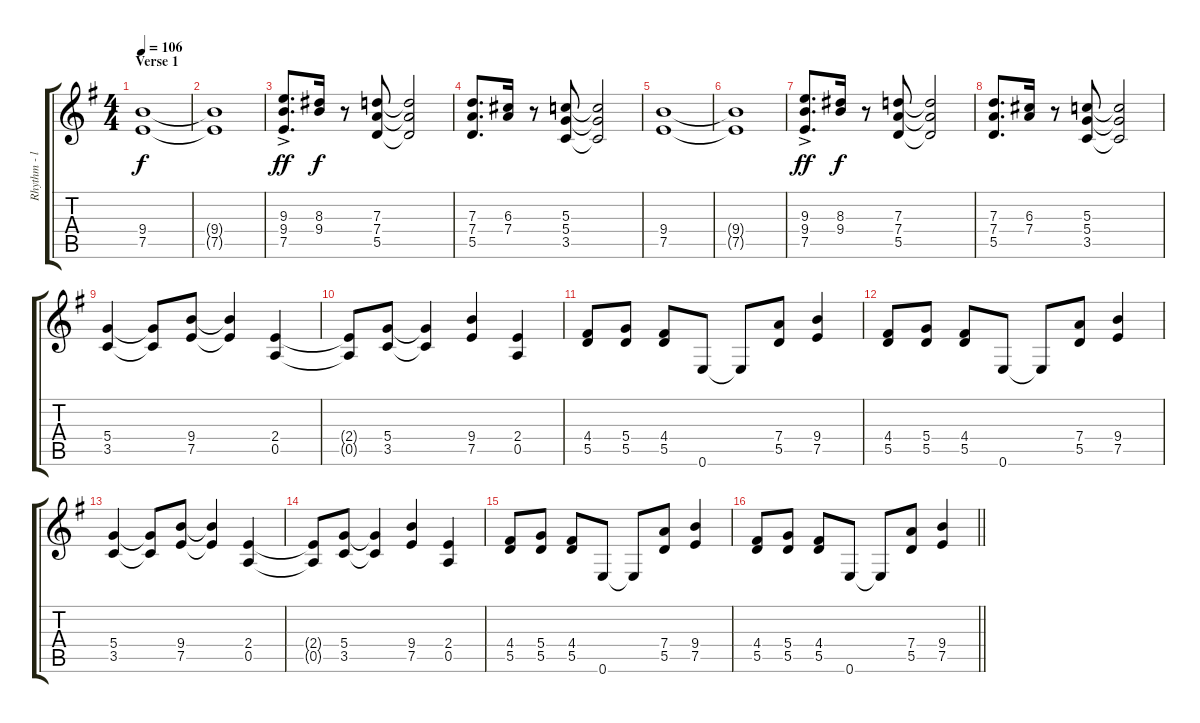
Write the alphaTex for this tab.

\track ("Rhythm - left" "Rhythm - l") {instrument distortionguitar}
\staff {score tabs}
\tuning (E4 B3 G3 D3 A2 E2) {hide}
\ts (4 4)
\section ("" "Verse 1")
\tempo 106
\clef g2
\ks g
(9.4 7.5).1{dy f} |
(9.4{t} 7.5{t}).1 |
(9.3{ac} 9.4{ac} 7.5{ac}).8{d dy ff} (8.3 9.4).16{dy f} r.8 (7.3 7.4 5.5).8 (7.3{t} 7.4{t} 5.5{t}).2 |
(7.3 7.4 5.5).8{d} (6.3 7.4).16 r.8 (5.3 5.4 3.5).8 (5.3{t} 5.4{t} 3.5{t}).2 |
(9.4 7.5).1 |
(9.4{t} 7.5{t}).1 |
(9.3{ac} 9.4{ac} 7.5{ac}).8{d dy ff} (8.3 9.4).16{dy f} r.8 (7.3 7.4 5.5).8 (7.3{t} 7.4{t} 5.5{t}).2 |
(7.3 7.4 5.5).8{d} (6.3 7.4).16 r.8 (5.3 5.4 3.5).8 (5.3{t} 5.4{t} 3.5{t}).2 |
(5.4 3.5).4 (5.4{t} 3.5{t}).8 (9.4 7.5).8 (9.4{t} 7.5{t}).4 (2.4 0.5).4 |
(2.4{t} 0.5{t}).8 (5.4 3.5).8 (5.4{t} 3.5{t}).4 (9.4 7.5).4 (2.4 0.5).4 |
(4.4 5.5).8 (5.4 5.5).8 (4.4 5.5).8 0.6.8 0.6{t}.8 (7.4 5.5).8 (9.4 7.5).4 |
(4.4 5.5).8 (5.4 5.5).8 (4.4 5.5).8 0.6.8 0.6{t}.8 (7.4 5.5).8 (9.4 7.5).4 |
(5.4 3.5).4 (5.4{t} 3.5{t}).8 (9.4 7.5).8 (9.4{t} 7.5{t}).4 (2.4 0.5).4 |
(2.4{t} 0.5{t}).8 (5.4 3.5).8 (5.4{t} 3.5{t}).4 (9.4 7.5).4 (2.4 0.5).4 |
(4.4 5.5).8 (5.4 5.5).8 (4.4 5.5).8 0.6.8 0.6{t}.8 (7.4 5.5).8 (9.4 7.5).4 |
\barLineRight lightlight
(4.4 5.5).8 (5.4 5.5).8 (4.4 5.5).8 0.6.8 0.6{t}.8 (7.4 5.5).8 (9.4 7.5).4
